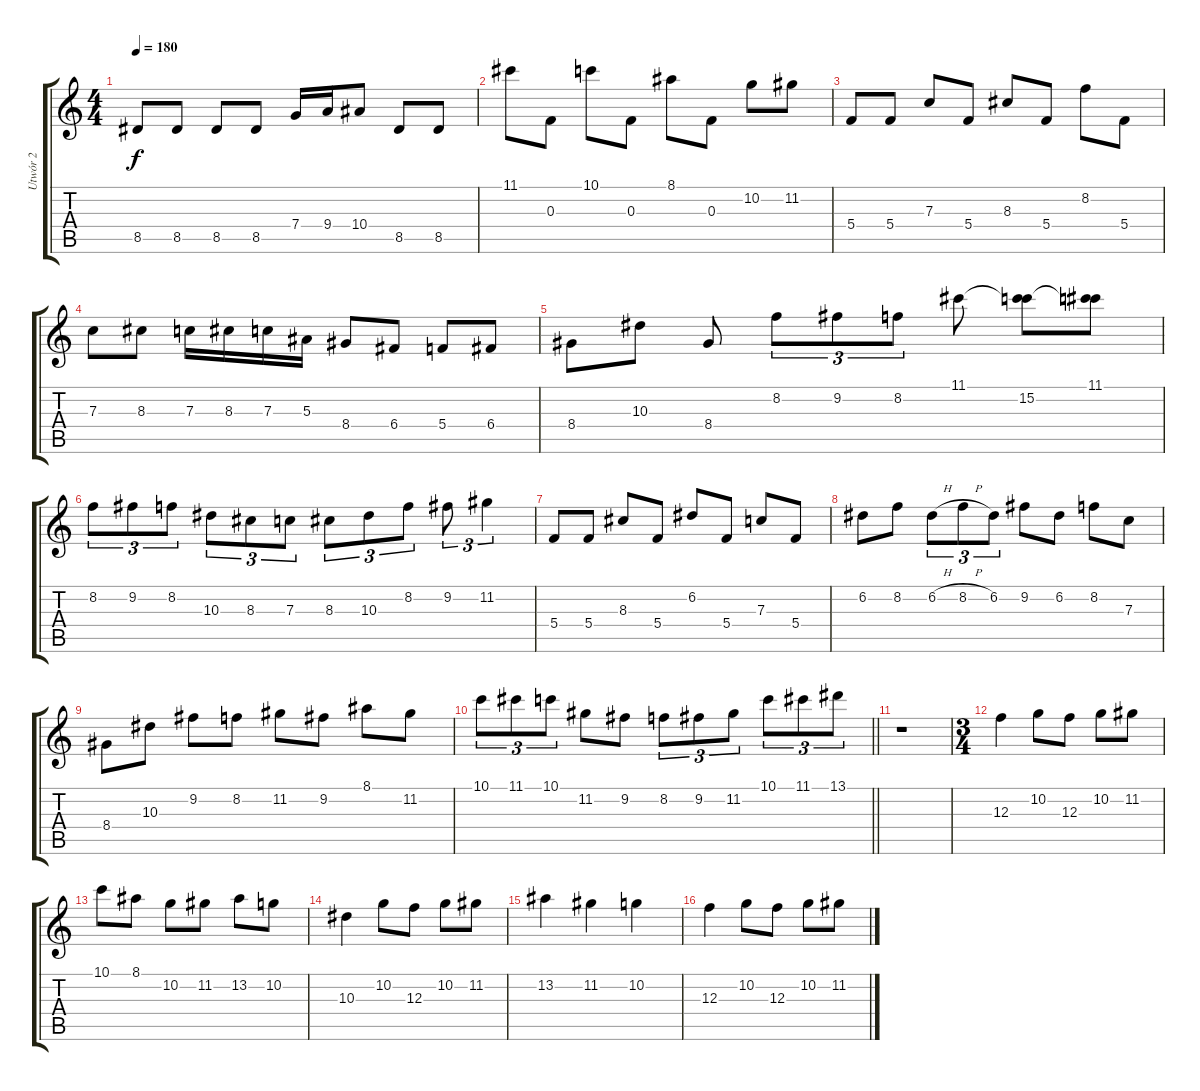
\track ("Utwór 2" "Utwór 2") {instrument distortionguitar}
\staff {score tabs}
\tuning (D4 A3 F3 C3 G2 D2) {hide}
\ts (4 4)
\tempo 180
\clef g2
\ks c
8.5.8{dy f} 8.5.8 8.5.8 8.5.8 7.4.16 9.4.16 10.4.8 8.5.8 8.5.8 |
11.1.8 0.3.8 10.1.8 0.3.8 8.1.8 0.3.8 10.2.8 11.2.8 |
5.4.8 5.4.8 7.3.8 5.4.8 8.3.8 5.4.8 8.2.8 5.4.8 |
7.3.8 8.3.8 7.3.16 8.3.16 7.3.16 5.3.16 8.4.8 6.4.8 5.4.8 6.4.8 |
8.4.8 10.3.8 8.4.8 8.2.8{tu (3 2)} 9.2.8{tu (3 2)} 8.2.8{tu (3 2)} 11.1.8 (11.1{t} 15.2).8 (11.1 15.2{t}).8 |
8.2.8{tu (3 2)} 9.2.8{tu (3 2)} 8.2.8{tu (3 2)} 10.3.8{tu (3 2)} 8.3.8{tu (3 2)} 7.3.8{tu (3 2)} 8.3.8{tu (3 2)} 10.3.8{tu (3 2)} 8.2.8{tu (3 2)} 9.2.8{tu (3 2)} 11.2.4{tu (3 2)} |
5.4.8 5.4.8 8.3.8 5.4.8 6.2.8 5.4.8 7.3.8 5.4.8 |
6.2.8 8.2.8 6.2{h}.8{tu (3 2)} 8.2{h}.8{tu (3 2)} 6.2.8{tu (3 2)} 9.2.8 6.2.8 8.2.8 7.3.8 |
8.4.8 10.3.8 9.2.8 8.2.8 11.2.8 9.2.8 8.1.8 11.2.8 |
\barLineRight lightlight
10.1.8{tu (3 2)} 11.1.8{tu (3 2)} 10.1.8{tu (3 2)} 11.2.8 9.2.8 8.2.8{tu (3 2)} 9.2.8{tu (3 2)} 11.2.8{tu (3 2)} 10.1.8{tu (3 2)} 11.1.8{tu (3 2)} 13.1.8{tu (3 2)} |
r.1 |
\ts (3 4)
12.3.4 10.2.8 12.3.8 10.2.8 11.2.8 |
10.1.8 8.1.8 10.2.8 11.2.8 13.2.8 10.2.8 |
10.3.4 10.2.8 12.3.8 10.2.8 11.2.8 |
13.2.4 11.2.4 10.2.4 |
12.3.4 10.2.8 12.3.8 10.2.8 11.2.8
